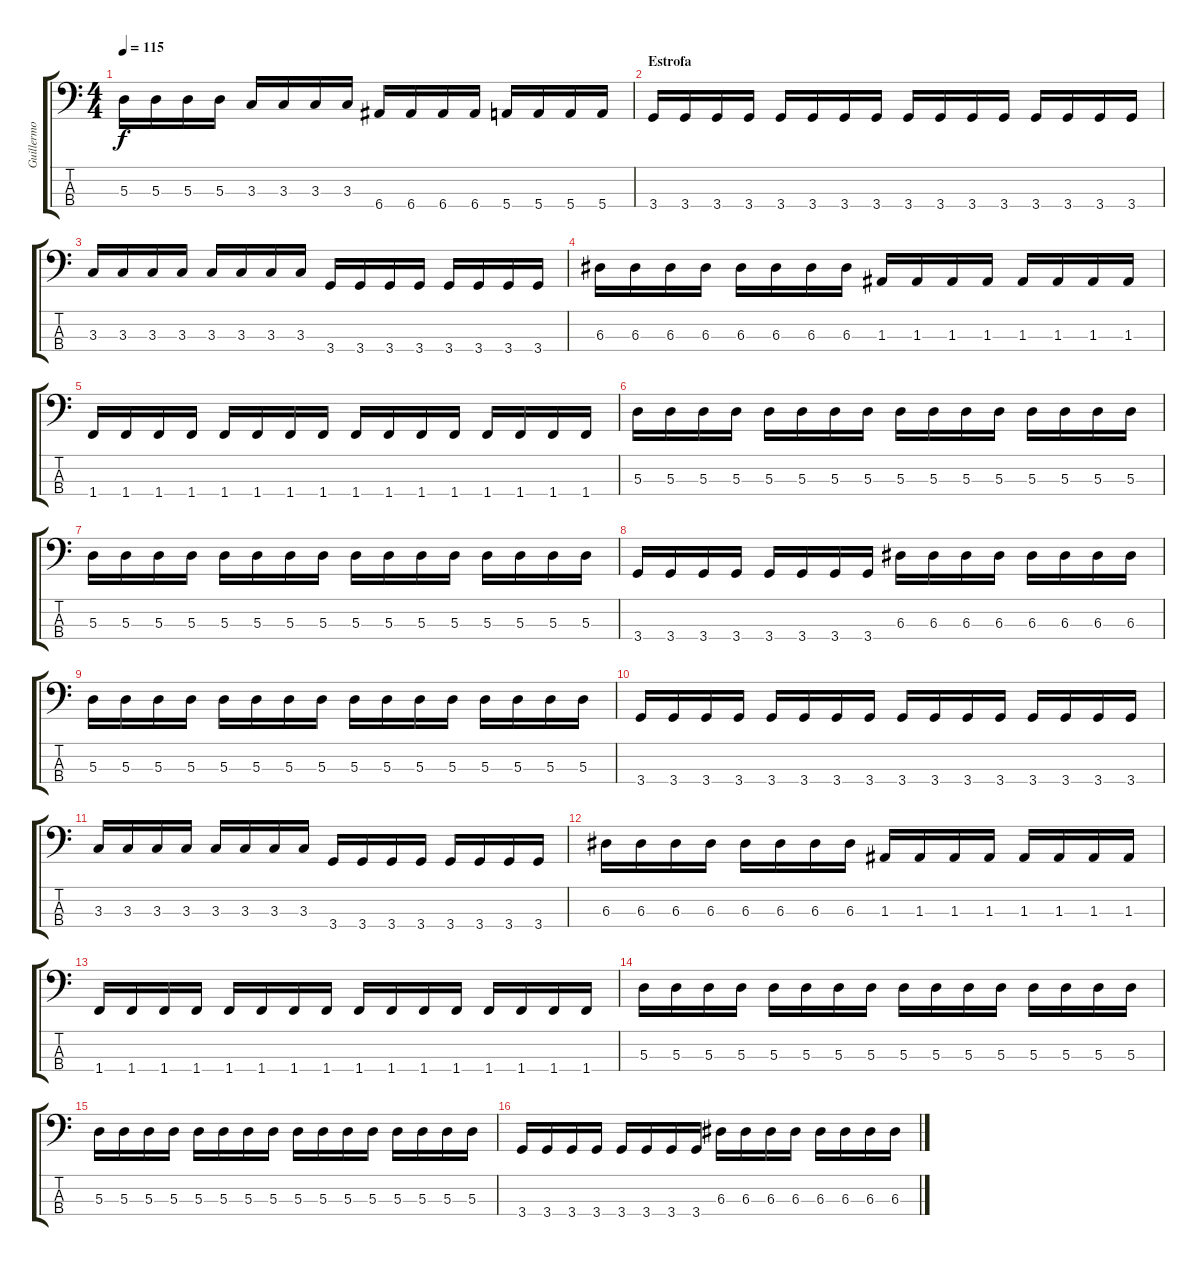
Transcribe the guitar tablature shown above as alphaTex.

\track ("Guillermo Sanchez" "Guillermo ") {instrument electricbasspick}
\staff {score tabs}
\tuning (G2 D2 A1 E1) {hide}
\ts (4 4)
\tempo 115
\clef f4
\ks c
5.3.16{dy f} 5.3.16 5.3.16 5.3.16 3.3.16 3.3.16 3.3.16 3.3.16 6.4.16 6.4.16 6.4.16 6.4.16 5.4.16 5.4.16 5.4.16 5.4.16 |
\section ("" "Estrofa")
3.4.16 3.4.16 3.4.16 3.4.16 3.4.16 3.4.16 3.4.16 3.4.16 3.4.16 3.4.16 3.4.16 3.4.16 3.4.16 3.4.16 3.4.16 3.4.16 |
3.3.16 3.3.16 3.3.16 3.3.16 3.3.16 3.3.16 3.3.16 3.3.16 3.4.16 3.4.16 3.4.16 3.4.16 3.4.16 3.4.16 3.4.16 3.4.16 |
6.3.16 6.3.16 6.3.16 6.3.16 6.3.16 6.3.16 6.3.16 6.3.16 1.3.16 1.3.16 1.3.16 1.3.16 1.3.16 1.3.16 1.3.16 1.3.16 |
1.4.16 1.4.16 1.4.16 1.4.16 1.4.16 1.4.16 1.4.16 1.4.16 1.4.16 1.4.16 1.4.16 1.4.16 1.4.16 1.4.16 1.4.16 1.4.16 |
5.3.16 5.3.16 5.3.16 5.3.16 5.3.16 5.3.16 5.3.16 5.3.16 5.3.16 5.3.16 5.3.16 5.3.16 5.3.16 5.3.16 5.3.16 5.3.16 |
5.3.16 5.3.16 5.3.16 5.3.16 5.3.16 5.3.16 5.3.16 5.3.16 5.3.16 5.3.16 5.3.16 5.3.16 5.3.16 5.3.16 5.3.16 5.3.16 |
3.4.16 3.4.16 3.4.16 3.4.16 3.4.16 3.4.16 3.4.16 3.4.16 6.3.16 6.3.16 6.3.16 6.3.16 6.3.16 6.3.16 6.3.16 6.3.16 |
5.3.16 5.3.16 5.3.16 5.3.16 5.3.16 5.3.16 5.3.16 5.3.16 5.3.16 5.3.16 5.3.16 5.3.16 5.3.16 5.3.16 5.3.16 5.3.16 |
3.4.16 3.4.16 3.4.16 3.4.16 3.4.16 3.4.16 3.4.16 3.4.16 3.4.16 3.4.16 3.4.16 3.4.16 3.4.16 3.4.16 3.4.16 3.4.16 |
3.3.16 3.3.16 3.3.16 3.3.16 3.3.16 3.3.16 3.3.16 3.3.16 3.4.16 3.4.16 3.4.16 3.4.16 3.4.16 3.4.16 3.4.16 3.4.16 |
6.3.16 6.3.16 6.3.16 6.3.16 6.3.16 6.3.16 6.3.16 6.3.16 1.3.16 1.3.16 1.3.16 1.3.16 1.3.16 1.3.16 1.3.16 1.3.16 |
1.4.16 1.4.16 1.4.16 1.4.16 1.4.16 1.4.16 1.4.16 1.4.16 1.4.16 1.4.16 1.4.16 1.4.16 1.4.16 1.4.16 1.4.16 1.4.16 |
5.3.16 5.3.16 5.3.16 5.3.16 5.3.16 5.3.16 5.3.16 5.3.16 5.3.16 5.3.16 5.3.16 5.3.16 5.3.16 5.3.16 5.3.16 5.3.16 |
5.3.16 5.3.16 5.3.16 5.3.16 5.3.16 5.3.16 5.3.16 5.3.16 5.3.16 5.3.16 5.3.16 5.3.16 5.3.16 5.3.16 5.3.16 5.3.16 |
3.4.16 3.4.16 3.4.16 3.4.16 3.4.16 3.4.16 3.4.16 3.4.16 6.3.16 6.3.16 6.3.16 6.3.16 6.3.16 6.3.16 6.3.16 6.3.16
